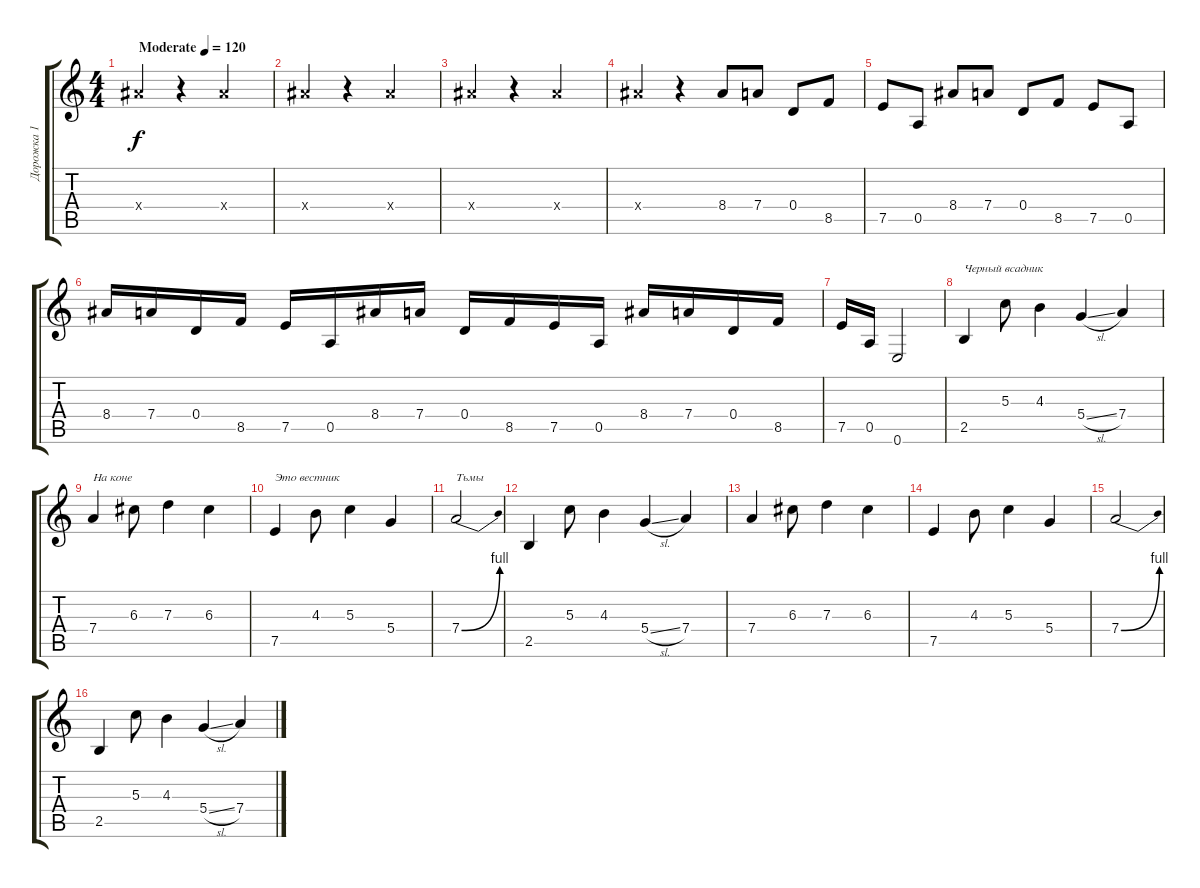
\track ("Дорожка 1" "Дорожка 1") {instrument distortionguitar}
\staff {score tabs}
\tuning (E4 B3 G3 D3 A2 E2) {hide}
\ts (4 4)
\tempo (120 "Moderate")
\clef g2
\ks c
8.4{x}.4{dy f instrument distortionguitar} r.4 8.4{x}.2 |
8.4{x}.4 r.4 8.4{x}.2 |
8.4{x}.4 r.4 8.4{x}.2 |
8.4{x}.4 r.4 8.4.8 7.4.8 0.4.8 8.5.8 |
7.5.8 0.5.8 8.4.8 7.4.8 0.4.8 8.5.8 7.5.8 0.5.8 |
8.4.16 7.4.16 0.4.16 8.5.16 7.5.16 0.5.16 8.4.16 7.4.16 0.4.16 8.5.16 7.5.16 0.5.16 8.4.16 7.4.16 0.4.16 8.5.16 |
7.5.16 0.5.16 0.6.2 |
2.5.4{txt "Черный всадник"} 5.3.8 4.3.4 5.4{sl}.4 7.4.4 |
7.4.4{txt "На коне"} 6.3.8 7.3.4 6.3.4 |
7.5.4{txt "Это вестник"} 4.3.8 5.3.4 5.4.4 |
7.4{be (bend 0 0 60 4)}.2{txt "Тьмы"} |
2.5.4 5.3.8 4.3.4 5.4{sl}.4 7.4.4 |
7.4.4 6.3.8 7.3.4 6.3.4 |
7.5.4 4.3.8 5.3.4 5.4.4 |
7.4{be (bend 0 0 60 4)}.2 |
2.5.4 5.3.8 4.3.4 5.4{sl}.4 7.4.4
